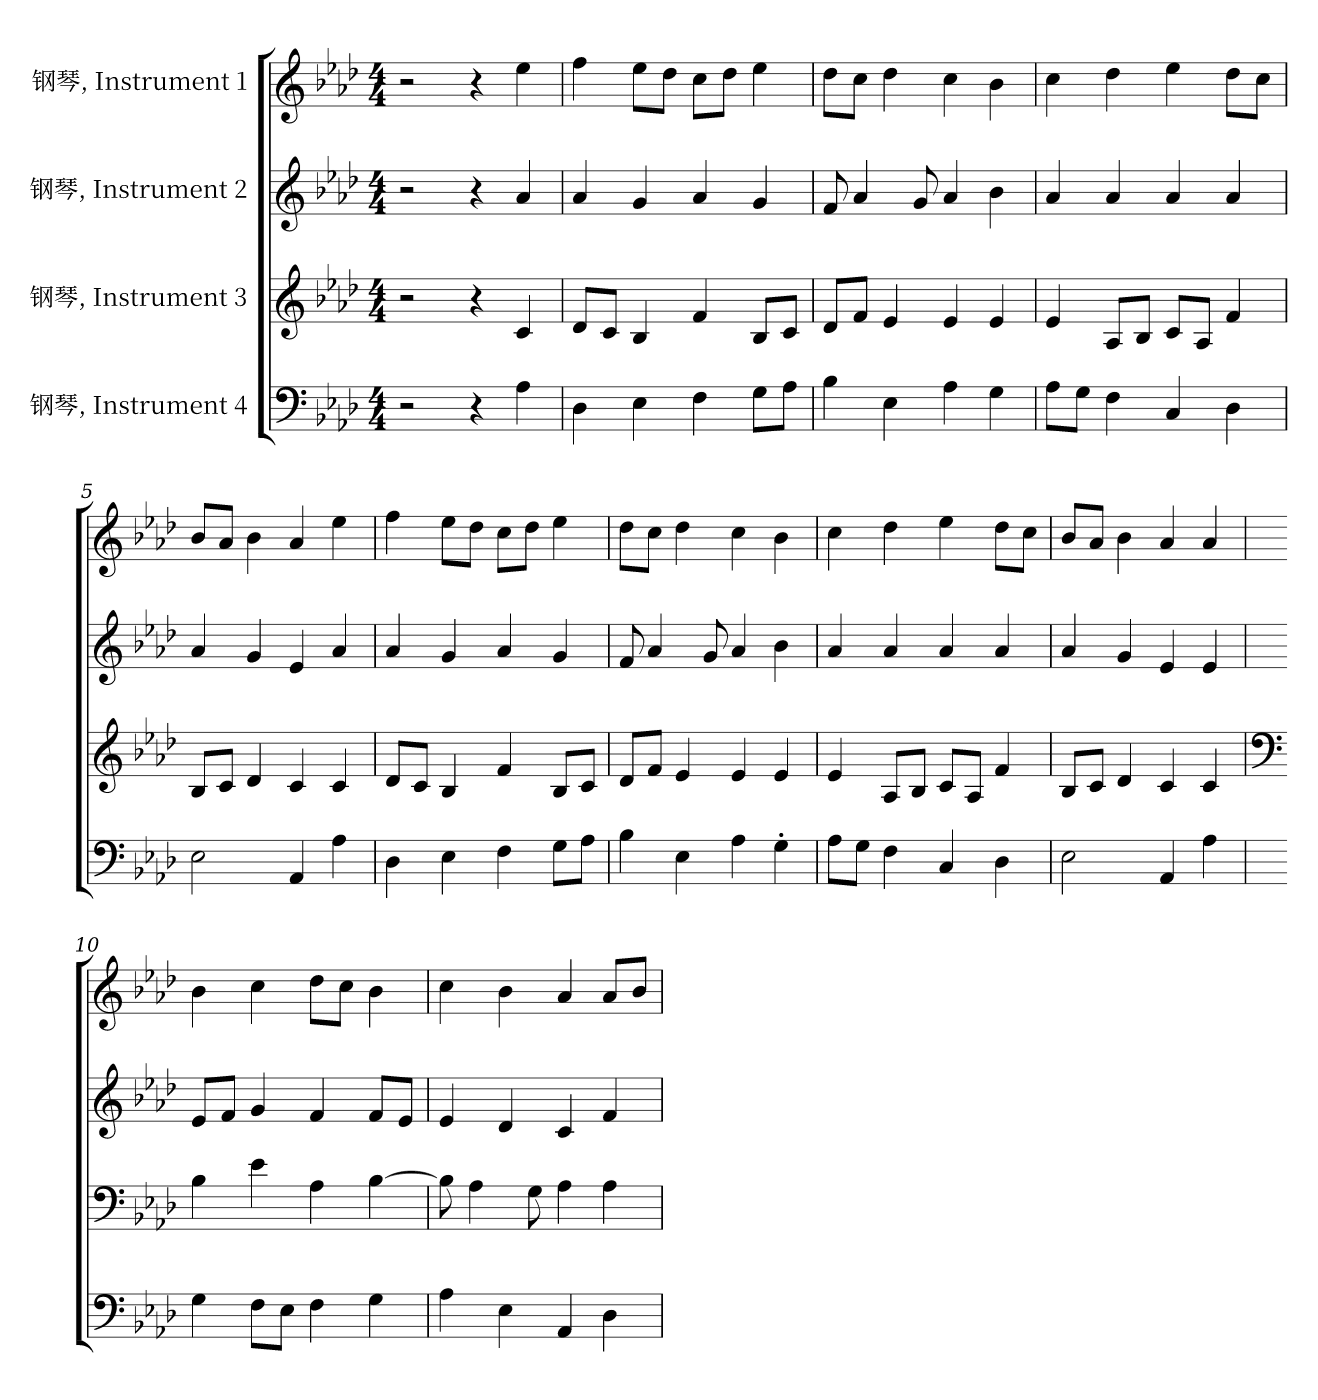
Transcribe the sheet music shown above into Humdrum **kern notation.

**kern	**kern	**kern	**kern
*part4	*part3	*part2	*part1
*staff4	*staff3	*staff2	*staff1
*I"钢琴, Instrument 4	*I"钢琴, Instrument 3	*I"钢琴, Instrument 2	*I"钢琴, Instrument 1
*clefF4	*clefG2	*clefG2	*clefG2
*k[b-e-a-d-]	*k[b-e-a-d-]	*k[b-e-a-d-]	*k[b-e-a-d-]
*M4/4	*M4/4	*M4/4	*M4/4
*MM96	*MM96	*MM96	*MM96
=1	=1	=1	=1
2r	2r	2r	2r
4r	4r	4r	4r
4A-\	4c/	4a-/	4ee-\
=2	=2	=2	=2
4D-\	8d-/L	4a-/	4ff\
.	8c/J	.	.
4E-\	4B-/	4g/	8ee-\L
.	.	.	8dd-\J
4F\	4f/	4a-/	8cc\L
.	.	.	8dd-\J
8G\L	8B-/L	4g/	4ee-\
8A-\J	8c/J	.	.
=3	=3	=3	=3
4B-\	8d-/L	8f/	8dd-\L
.	8f/J	4a-/	8cc\J
4E-\	4e-/	.	4dd-\
.	.	8g/	.
4A-\	4e-/	4a-/	4cc\
4G\	4e-/	4b-\	4b-\
=4	=4	=4	=4
8A-\L	4e-/	4a-/	4cc\
8G\J	.	.	.
4F\	8A-/L	4a-/	4dd-\
.	8B-/J	.	.
4C/	8c/L	4a-/	4ee-\
.	8A-/J	.	.
4D-\	4f/	4a-/	8dd-\L
.	.	.	8cc\J
!!LO:LB:g=z
=5	=5	=5	=5
2E-\	8B-/L	4a-/	8b-/L
.	8c/J	.	8a-/J
.	4d-/	4g/	4b-\
4AA-/	4c/	4e-/	4a-/
4A-\	4c/	4a-/	4ee-\
=6	=6	=6	=6
4D-\	8d-/L	4a-/	4ff\
.	8c/J	.	.
4E-\	4B-/	4g/	8ee-\L
.	.	.	8dd-\J
4F\	4f/	4a-/	8cc\L
.	.	.	8dd-\J
8G\L	8B-/L	4g/	4ee-\
8A-\J	8c/J	.	.
=7	=7	=7	=7
4B-\	8d-/L	8f/	8dd-\L
.	8f/J	4a-/	8cc\J
4E-\	4e-/	.	4dd-\
.	.	8g/	.
4A-\	4e-/	4a-/	4cc\
4G'\	4e-/	4b-\	4b-\
=8	=8	=8	=8
8A-\L	4e-/	4a-/	4cc\
8G\J	.	.	.
4F\	8A-/L	4a-/	4dd-\
.	8B-/J	.	.
4C/	8c/L	4a-/	4ee-\
.	8A-/J	.	.
4D-\	4f/	4a-/	8dd-\L
.	.	.	8cc\J
=9	=9	=9	=9
2E-\	8B-/L	4a-/	8b-/L
.	8c/J	.	8a-/J
.	4d-/	4g/	4b-\
4AA-/	4c/	4e-/	4a-/
4A-\	4c/	4e-/	4a-/
!!LO:LB:g=z
=10	=10	=10	=10
*	*clefF4	*	*
4G\	4B-\	8e-/L	4b-\
.	.	8f/J	.
8F\L	4e-\	4g/	4cc\
8E-\J	.	.	.
4F\	4A-\	4f/	8dd-\L
.	.	.	8cc\J
4G\	[4B-\	8f/L	4b-\
.	.	8e-/J	.
=11	=11	=11	=11
4A-\	8B-\]	4e-/	4cc\
.	4A-\	.	.
4E-\	.	4d-/	4b-\
.	8G\	.	.
4AA-/	4A-\	4c/	4a-/
4D-\	4A-\	4f/	8a-/L
.	.	.	8b-/J
=	=	=	=
*-	*-	*-	*-
